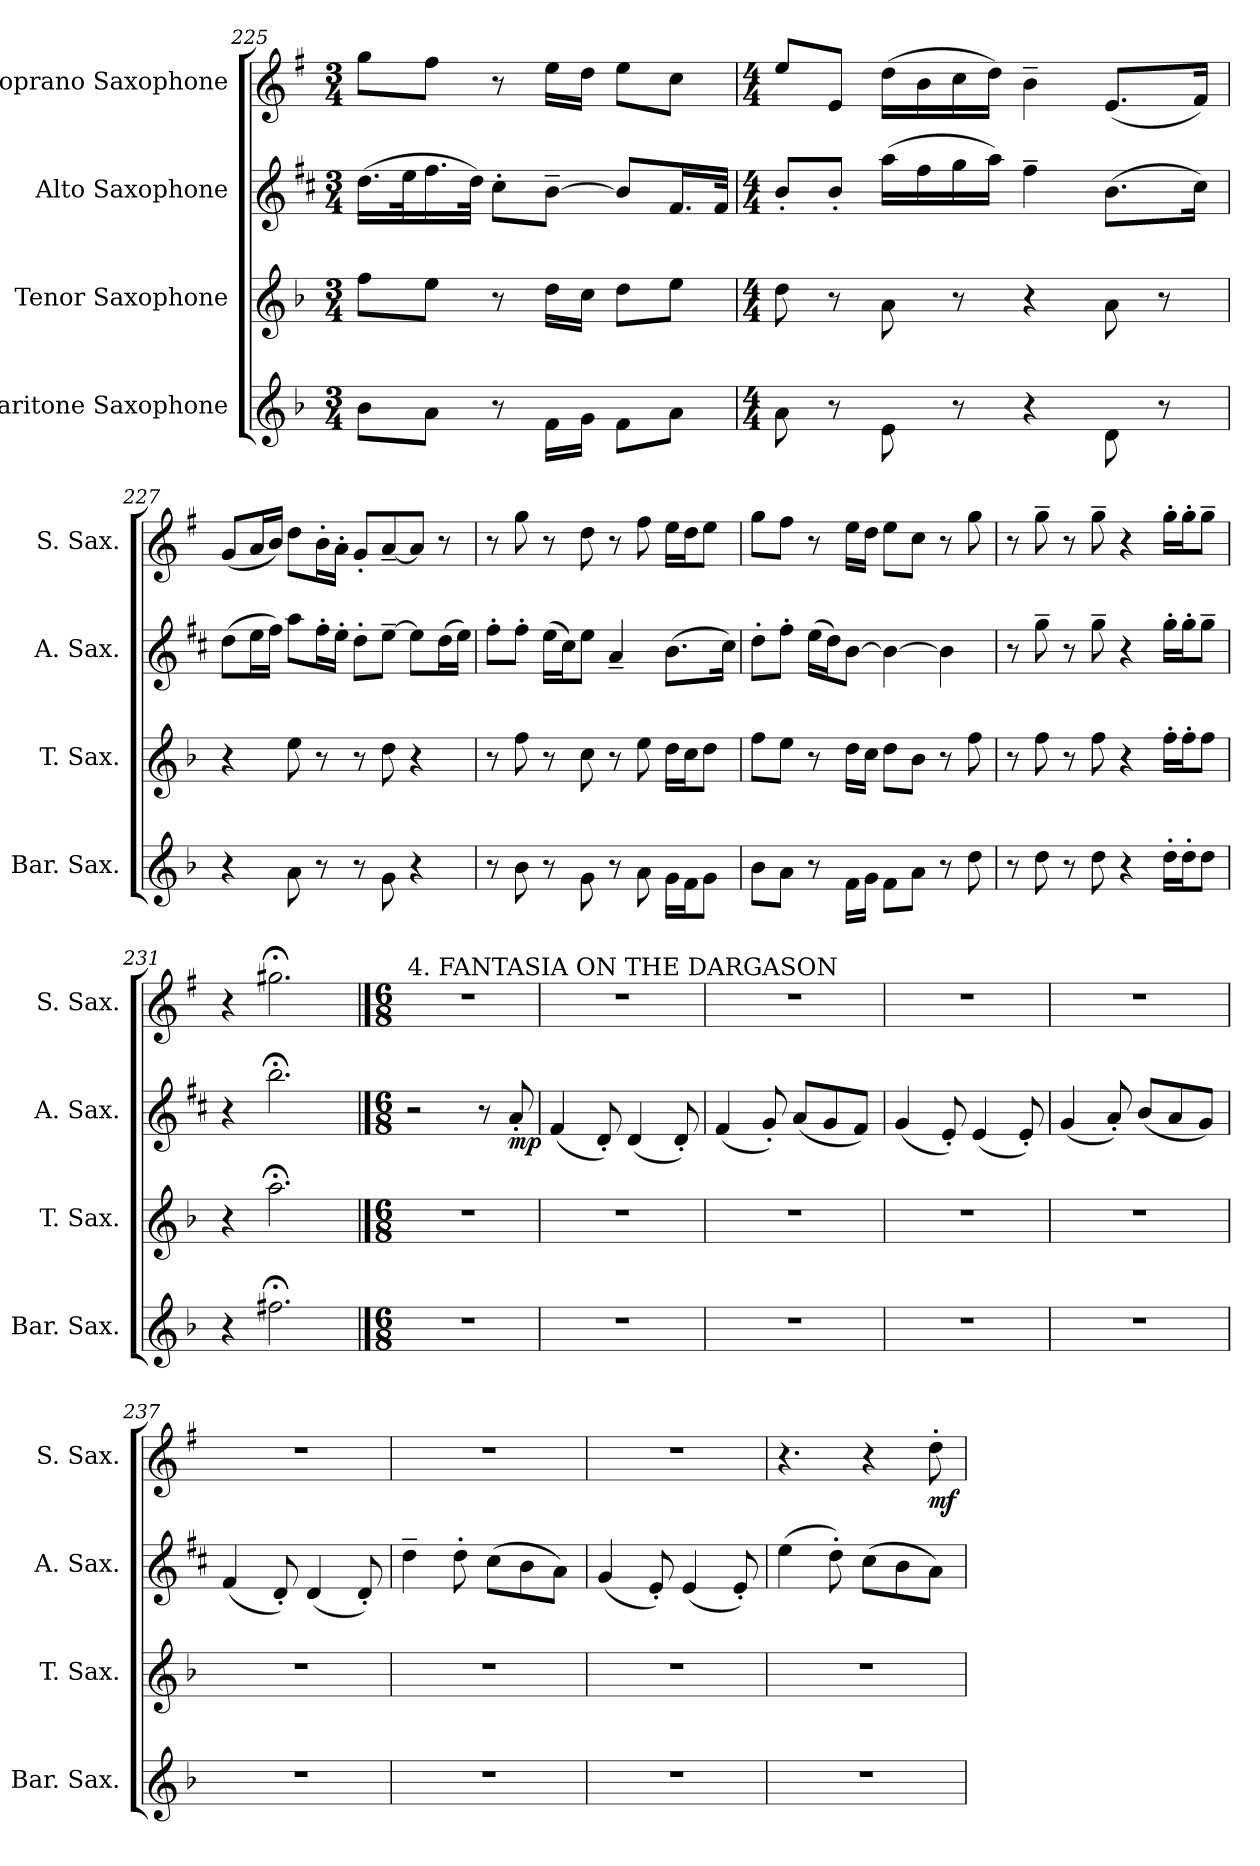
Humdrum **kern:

**kern	**kern	**kern	**dynam	**kern	**dynam
*part4	*part3	*part2	*part2	*part1	*part1
*staff4	*staff3	*staff2	*staff2	*staff1	*staff1
*I"Baritone Saxophone	*I"Tenor Saxophone	*I"Alto Saxophone	*	*I"Soprano Saxophone	*
*I'Bar. Sax.	*I'T. Sax.	*I'A. Sax.	*	*I'S. Sax.	*
!!LO:LB:g=z
*clefG2	*clefG2	*clefG2	*	*clefG2	*
*ITrd12c21	*ITrd8c14	*ITrd5c9	*	*ITrd1c2	*
*k[b-]	*k[b-]	*k[b-]	*	*k[b-]	*
*M3/4	*M3/4	*M3/4	*	*M3/4	*
=225	=225	=225	=225	=225	=225
8B-\L	8f\L	(16.f\LL	.	8ff\L	.
.	.	32g\K	.	.	.
8A\J	8e\J	16.a\	.	8ee\J	.
.	.	32f\JJk)	.	.	.
8r	8r	8e'\L	.	8r	.
16F\LL	16d\LL	[8d~\J	.	16dd\LL	.
16G\JJ	16c\JJ	.	.	16cc\JJ	.
8F\L	8d\L	8d/L]	.	8dd\L	.
8A\J	8e\J	16.A/L	.	8b-\J	.
.	.	32A/JJk	.	.	.
=226	=226	=226	=226	=226	=226
*M4/4	*M4/4	*M4/4	*	*M4/4	*
8A\	8d\	8d'/L	.	8dd/L	.
8r	8r	8d'/J	.	8d/J	.
8E\	8A\	(16cc\LL	.	(16cc\LL	.
.	.	16a\	.	16a\	.
8r	8r	16b-\	.	16b-\	.
.	.	16cc\JJ)	.	16cc\JJ)	.
4r	4r	4a~\	.	4a~\	.
8D\	8A\	(8.d\L	.	(8.d/L	.
8r	8r	.	.	.	.
.	.	16e\Jk)	.	16e/Jk)	.
=227	=227	=227	=227	=227	=227
4r	4r	(8f\L	.	(8f/L	.
.	.	16g\L	.	16g/L	.
.	.	16a\JJ)	.	16a/JJ)	.
8A\	8e\	8cc\L	.	8cc\L	.
8r	8r	16a'\L	.	16a'\L	.
.	.	16g'\JJ	.	16g'\JJ	.
8r	8r	8f'\L	.	8f'/L	.
8G\	8d\	[8g~\J	.	[8g~/	.
4r	4r	8g\L]	.	8g/J]	.
.	.	(16f\L	.	8r	.
.	.	16g\JJ)	.	.	.
=228	=228	=228	=228	=228	=228
8r	8r	8a'\L	.	8r	.
8B-\	8f\	8a'\J	.	8ff\	.
8r	8r	(16g\LL	.	8r	.
.	.	16e\J)	.	.	.
8G\	8c\	8g\J	.	8cc\	.
8r	8r	4c~/	.	8r	.
8A\	8e\	.	.	8ee\	.
16G\LL	16d\LL	(8.d\L	.	16dd\LL	.
16F\J	16c\J	.	.	16cc\J	.
8G\J	8d\J	.	.	8dd\J	.
.	.	16e\Jk)	.	.	.
!!LO:LB:g=z
=229	=229	=229	=229	=229	=229
8B-\L	8f\L	8f'\L	.	8ff\L	.
8A\J	8e\J	8a'\J	.	8ee\J	.
8r	8r	(16g\LL	.	8r	.
.	.	16f\J)	.	.	.
16F\LL	16d\LL	[8d\J	.	16dd\LL	.
16G\JJ	16c\JJ	.	.	16cc\JJ	.
8F\L	8d\L	4d\_	.	8dd\L	.
8A\J	8B-\J	.	.	8b-\J	.
8r	8r	4d\]	.	8r	.
8d\	8f\	.	.	8ff\	.
=230	=230	=230	=230	=230	=230
8r	8r	8r	.	8r	.
8d\	8f\	8b-~\	.	8ff~\	.
8r	8r	8r	.	8r	.
8d\	8f\	8b-~\	.	8ff~\	.
4r	4r	4r	.	4r	.
16d'\LL	16f'\LL	16b-'\LL	.	16ff'\LL	.
16d'\J	16f'\J	16b-'\J	.	16ff'\J	.
8d\J	8f\J	8b-~\J	.	8ff~\J	.
=231	=231	=231	=231	=231	=231
4r	4r	4r	.	4r	.
2.f#X;<\	2.a;<\	2.dd;<\	.	2.ff#X;<\	.
!!LO:PB:g=z
==232	==232	==232	==232	==232	==232
*M6/8	*M6/8	*M6/8	*	*M6/8	*
*	*	*	*	*MM210	*
!	!	!	!	!LO:TX:a:t=4. FANTASIA ON THE DARGASON	!
2.r	2.r	2r	.	2.r	.
.	.	8r	.	.	.
!	!	!	!LO:DY:b	!	!
.	.	8c'/	mp	.	.
=233	=233	=233	=233	=233	=233
2.r	2.r	(4A/	.	2.r	.
.	.	8F'/)	.	.	.
.	.	(4F/	.	.	.
.	.	8F'/)	.	.	.
=234	=234	=234	=234	=234	=234
2.r	2.r	(4A/	.	2.r	.
.	.	8B-'/)	.	.	.
.	.	(8c/L	.	.	.
.	.	8B-/	.	.	.
.	.	8A/J)	.	.	.
=235	=235	=235	=235	=235	=235
2.r	2.r	(4B-/	.	2.r	.
.	.	8G'/)	.	.	.
.	.	(4G/	.	.	.
.	.	8G'/)	.	.	.
=236	=236	=236	=236	=236	=236
2.r	2.r	(4B-/	.	2.r	.
.	.	8c'/)	.	.	.
.	.	(8d/L	.	.	.
.	.	8c/	.	.	.
.	.	8B-/J)	.	.	.
=237	=237	=237	=237	=237	=237
2.r	2.r	(4A/	.	2.r	.
.	.	8F'/)	.	.	.
.	.	(4F/	.	.	.
.	.	8F'/)	.	.	.
=238	=238	=238	=238	=238	=238
2.r	2.r	4f~\	.	2.r	.
.	.	8f'\	.	.	.
.	.	(8e\L	.	.	.
.	.	8d\	.	.	.
.	.	8c\J)	.	.	.
!!LO:LB:g=z
=239	=239	=239	=239	=239	=239
2.r	2.r	(4B-/	.	2.r	.
.	.	8G'/)	.	.	.
.	.	(4G/	.	.	.
.	.	8G'/)	.	.	.
=240	=240	=240	=240	=240	=240
2.r	2.r	(4g\	.	4.r	.
.	.	8f'\)	.	.	.
.	.	(8e\L	.	4r	.
.	.	8d\	.	.	.
!	!	!	!	!	!LO:DY:b
.	.	8c\J)	.	8cc'\	mf
=	=	=	=	=	=
*-	*-	*-	*-	*-	*-
